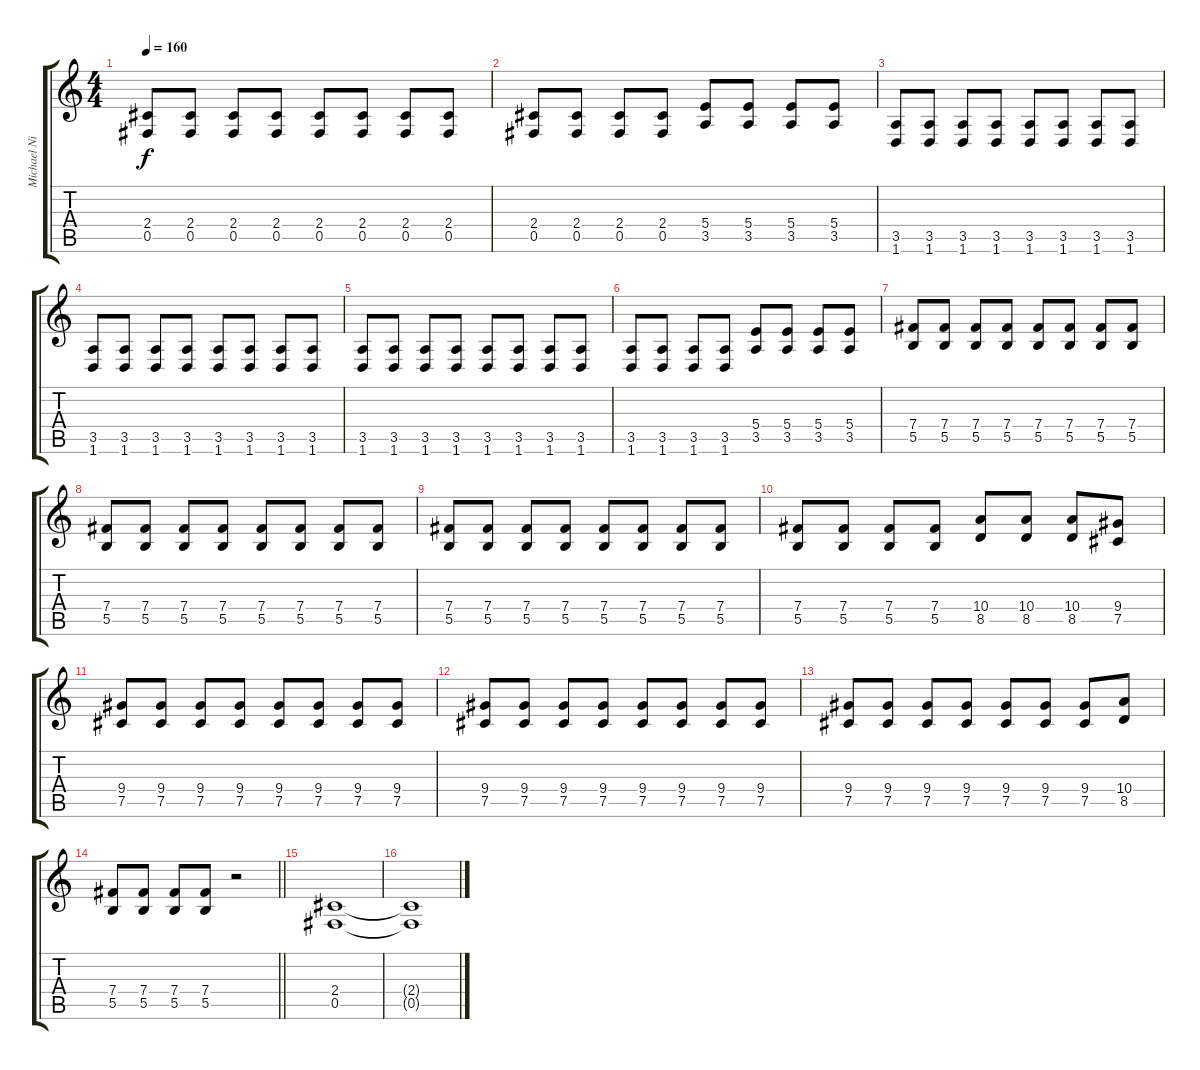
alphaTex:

\track ("Michael Niklasson" "Michael Ni") {instrument overdrivenguitar}
\staff {score tabs}
\tuning (Db4 Ab3 E3 B2 Gb2 Db2) {hide}
\ts (4 4)
\tempo 160
\clef g2
\ks c
(2.4 0.5).8{dy f} (2.4 0.5).8 (2.4 0.5).8 (2.4 0.5).8 (2.4 0.5).8 (2.4 0.5).8 (2.4 0.5).8 (2.4 0.5).8 |
(2.4 0.5).8 (2.4 0.5).8 (2.4 0.5).8 (2.4 0.5).8 (5.4 3.5).8 (5.4 3.5).8 (5.4 3.5).8 (5.4 3.5).8 |
(3.5 1.6).8 (3.5 1.6).8 (3.5 1.6).8 (3.5 1.6).8 (3.5 1.6).8 (3.5 1.6).8 (3.5 1.6).8 (3.5 1.6).8 |
(3.5 1.6).8 (3.5 1.6).8 (3.5 1.6).8 (3.5 1.6).8 (3.5 1.6).8 (3.5 1.6).8 (3.5 1.6).8 (3.5 1.6).8 |
(3.5 1.6).8 (3.5 1.6).8 (3.5 1.6).8 (3.5 1.6).8 (3.5 1.6).8 (3.5 1.6).8 (3.5 1.6).8 (3.5 1.6).8 |
(3.5 1.6).8 (3.5 1.6).8 (3.5 1.6).8 (3.5 1.6).8 (5.4 3.5).8 (5.4 3.5).8 (5.4 3.5).8 (5.4 3.5).8 |
(7.4 5.5).8 (7.4 5.5).8 (7.4 5.5).8 (7.4 5.5).8 (7.4 5.5).8 (7.4 5.5).8 (7.4 5.5).8 (7.4 5.5).8 |
(7.4 5.5).8 (7.4 5.5).8 (7.4 5.5).8 (7.4 5.5).8 (7.4 5.5).8 (7.4 5.5).8 (7.4 5.5).8 (7.4 5.5).8 |
(7.4 5.5).8 (7.4 5.5).8 (7.4 5.5).8 (7.4 5.5).8 (7.4 5.5).8 (7.4 5.5).8 (7.4 5.5).8 (7.4 5.5).8 |
(7.4 5.5).8 (7.4 5.5).8 (7.4 5.5).8 (7.4 5.5).8 (10.4 8.5).8 (10.4 8.5).8 (10.4 8.5).8 (9.4 7.5).8 |
(9.4 7.5).8 (9.4 7.5).8 (9.4 7.5).8 (9.4 7.5).8 (9.4 7.5).8 (9.4 7.5).8 (9.4 7.5).8 (9.4 7.5).8 |
(9.4 7.5).8 (9.4 7.5).8 (9.4 7.5).8 (9.4 7.5).8 (9.4 7.5).8 (9.4 7.5).8 (9.4 7.5).8 (9.4 7.5).8 |
(9.4 7.5).8 (9.4 7.5).8 (9.4 7.5).8 (9.4 7.5).8 (9.4 7.5).8 (9.4 7.5).8 (9.4 7.5).8 (10.4 8.5).8 |
\barLineRight lightlight
(7.4 5.5).8 (7.4 5.5).8 (7.4 5.5).8 (7.4 5.5).8 r.2 |
(2.4 0.5).1 |
(2.4{t} 0.5{t}).1
